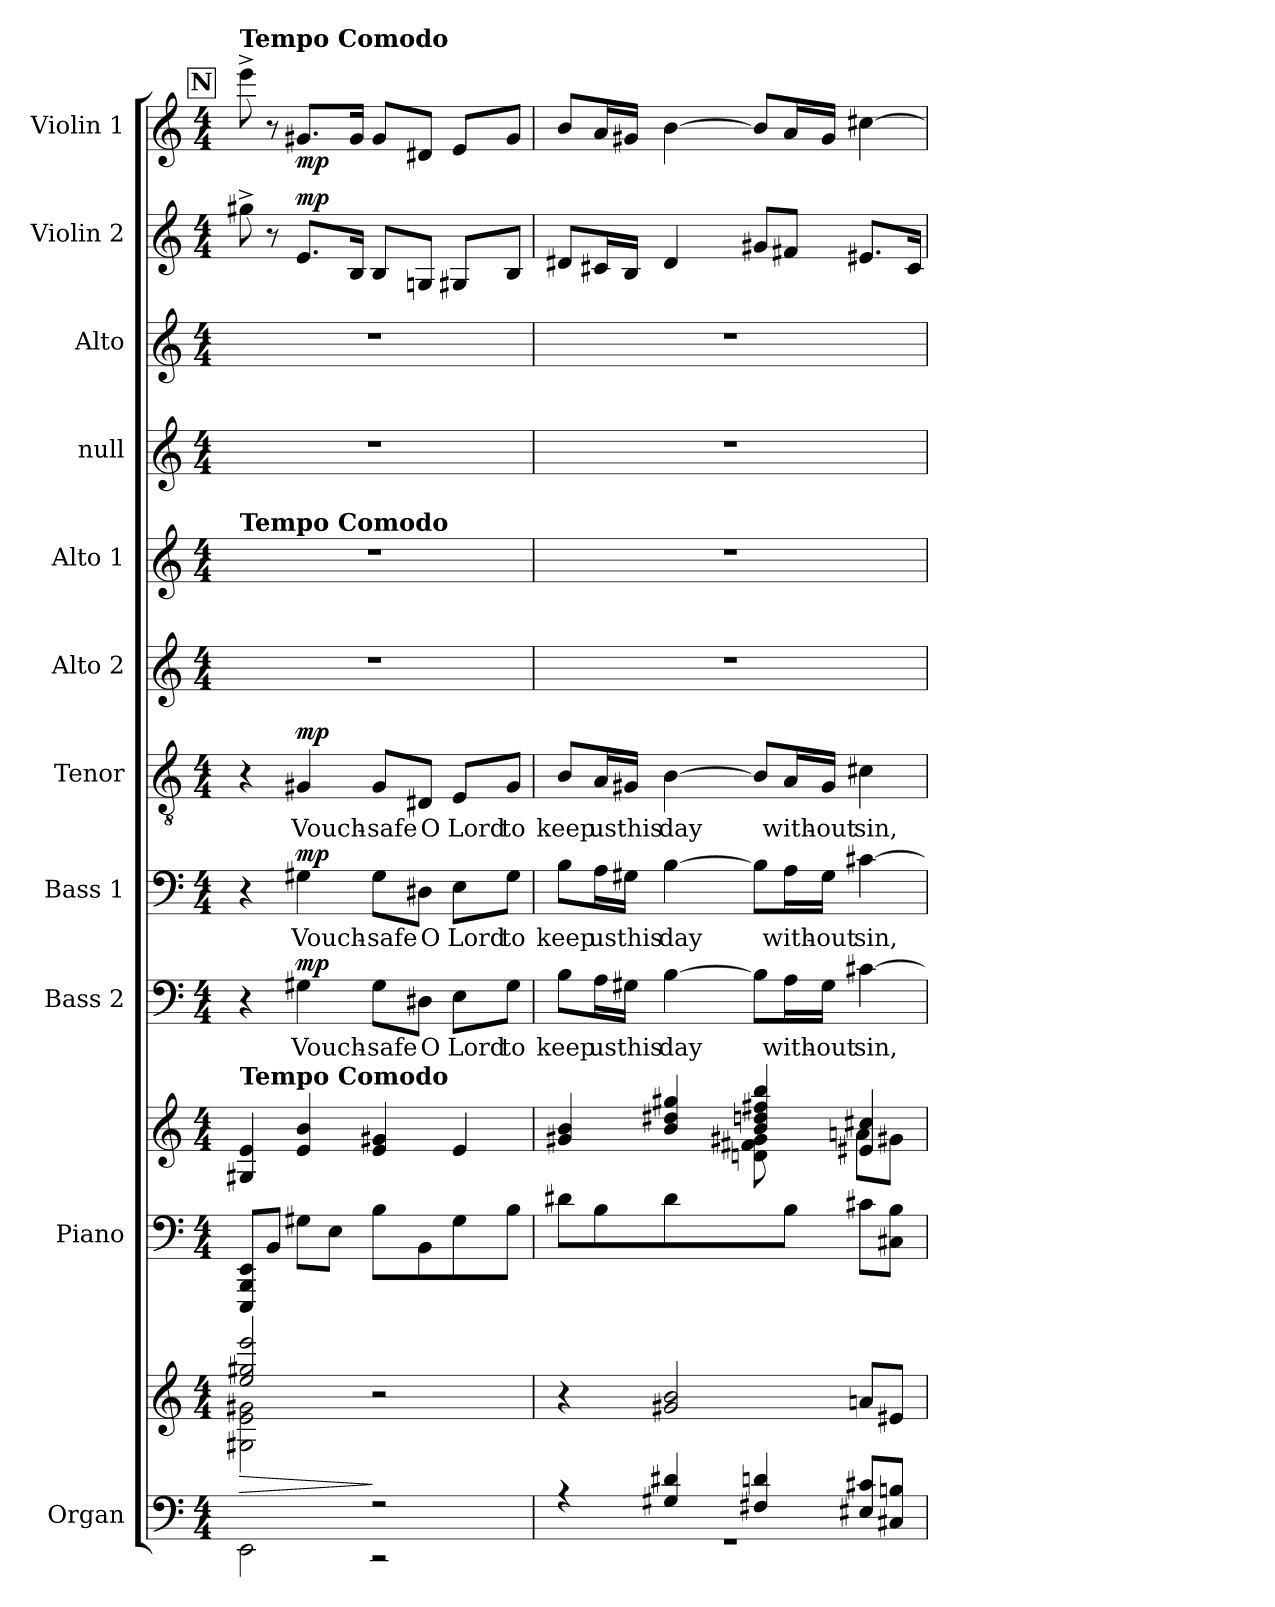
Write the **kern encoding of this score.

**kern	**kern	**dynam	**kern	**kern	**dynam	**kern	**text	**dynam	**kern	**text	**dynam	**kern	**text	**dynam	**kern	**kern	**kern	**kern	**kern	**dynam	**kern	**dynam
*part11	*part11	*part11	*part10	*part10	*part10	*part9	*part9	*part9	*part8	*part8	*part8	*part7	*part7	*part7	*part6	*part5	*part4	*part3	*part2	*part2	*part1	*part1
*staff13	*staff12	*staff12/13	*staff11	*staff10	*staff10/11	*staff9	*staff9	*staff9	*staff8	*staff8	*staff8	*staff7	*staff7	*staff7	*staff6	*staff5	*staff4	*staff3	*staff2	*staff2	*staff1	*staff1
*I"Organ	*	*	*I"Piano	*	*	*I"Bass 2	*	*	*I"Bass 1	*	*	*I"Tenor	*	*	*I"Alto 2	*I"Alto 1	*I"null	*I"Alto	*I"Violin 2	*	*I"Violin 1	*
*I'Org.	*	*	*	*	*	*I'B. 2	*	*	*I'B. 1	*	*	*I'T.	*	*	*I'A. 2	*I'A. 1	*	*	*I'Vln. 2	*	*I'Vln. 1	*
*clefF4	*clefG2	*	*clefF4	*clefG2	*	*clefF4	*	*	*clefF4	*	*	*clefGv2	*	*	*clefG2	*clefG2	*clefG2	*clefG2	*clefG2	*	*clefG2	*
*k[]	*k[]	*	*k[]	*k[]	*	*k[]	*	*	*k[]	*	*	*k[]	*	*	*k[]	*k[]	*k[]	*k[]	*k[]	*	*k[]	*
*M4/4	*M4/4	*	*M4/4	*M4/4	*	*M4/4	*	*	*M4/4	*	*	*M4/4	*	*	*M4/4	*M4/4	*M4/4	*M4/4	*M4/4	*	*M4/4	*
!!LO:REH:place=s1:a:B:fs=14:t=N
=139	=139	=139	=139	=139	=139	=139	=139	=139	=139	=139	=139	=139	=139	=139	=139	=139	=139	=139	=139	=139	=139	=139
*^	*	*	*	*	*	*	*	*	*	*	*	*	*	*	*	*	*	*	*	*	*	*
!	!	!	!	!	!	!	!	!	!	!	!	!	!	!	!	!	!	!	!	!	!	!LO:TX:a:B:t=Tempo Comodo	!
!	!	!	!	!	!	!	!	!	!	!	!	!	!	!	!	!	!LO:TX:a:B:t=Tempo Comodo	!	!	!	!	!	!
!	!	!	!	!	!LO:TX:a:B:t=Tempo Comodo	!	!	!	!	!	!	!	!	!	!	!	!	!	!	!	!	!	!
!	!	!LO:TX:a:B:t=Tempo Comodo	!	!	!	!	!	!	!	!	!	!	!	!	!	!	!	!	!	!	!	!	!
!	!	!	!LO:HP:b	!	!	!LO:DY:b	!	!	!	!	!	!	!	!	!	!	!	!	!	!	!	!	!
*	*	*^	*	*	*	*	*	*	*	*	*	*	*	*	*	*	*	*	*	*	*	*	*
!	!	!	!	!	!	!	!LO:DY:n=1:b	!	!	!	!	!	!	!	!	!	!	!	!	!	!	!	!	!
2ryy	2EE\	2ee/ 2gg#X/ 2eee/	2G#X\ 2e\ 2g#X\	>	8EEE/ 8BBB/ 8EE/L	4G#X/ 4e/	mp other-dynamics	4r	.	.	4r	.	.	4r	.	.	1r	1r	1r	1r	8gg#X^\	.	8eee^\	.
.	.	.	.	.	8BB/J	.	.	.	.	.	.	.	.	.	.	.	.	.	.	.	8r	.	8r	.
!	!	!	!	!	!	!	!	!	!LO:LY:b	!LO:DY:a	!	!LO:LY:b	!LO:DY:a	!	!LO:LY:b	!LO:DY:a	!	!	!	!	!	!LO:DY:a	!	!LO:DY:b
.	.	.	.	.	8G#X\L	4e/ 4b/	.	4G#X\	Vouch-	mp	4G#X\	Vouch-	mp	4G#X/	Vouch-	mp	.	.	.	.	8.e/L	mp	8.g#X/L	mp
.	.	.	.	.	8E\J	.	.	.	.	.	.	.	.	.	.	.	.	.	.	.	.	.	.	.
.	.	.	.	.	.	.	.	.	.	.	.	.	.	.	.	.	.	.	.	.	16B/Jk	.	16g#/Jk	.
!	!	!	!	!	!	!	!	!	!LO:LY:b	!	!	!LO:LY:b	!	!	!LO:LY:b	!	!	!	!	!	!	!	!	!
2r	2r	2r	2ryy	]	8B\L	4e/ 4g#X/	.	8G#\L	-safe	.	8G#\L	-safe	.	8G#/L	-safe	.	.	.	.	.	8B/L	.	8g#/L	.
!	!	!	!	!	!	!	!	!	!LO:LY:b	!	!	!LO:LY:b	!	!	!LO:LY:b	!	!	!	!	!	!	!	!	!
.	.	.	.	.	8BB\	.	.	8D#X\J	O	.	8D#X\J	O	.	8D#X/J	O	.	.	.	.	.	8Gn/J	.	8d#X/J	.
!	!	!	!	!	!	!	!	!	!LO:LY:b	!	!	!LO:LY:b	!	!	!LO:LY:b	!	!	!	!	!	!	!	!	!
.	.	.	.	.	8G#\	4e/	.	8E\L	Lord	.	8E\L	Lord	.	8E/L	Lord	.	.	.	.	.	8G#X/L	.	8e/L	.
!	!	!	!	!	!	!	!	!	!LO:LY:b	!	!	!LO:LY:b	!	!	!LO:LY:b	!	!	!	!	!	!	!	!	!
.	.	.	.	.	8B\J	.	.	8G#\J	to	.	8G#\J	to	.	8G#/J	to	.	.	.	.	.	8B/J	.	8g#/J	.
*	*	*v	*v	*	*	*	*	*	*	*	*	*	*	*	*	*	*	*	*	*	*	*	*	*
=140	=140	=140	=140	=140	=140	=140	=140	=140	=140	=140	=140	=140	=140	=140	=140	=140	=140	=140	=140	=140	=140	=140	=140
*	*	*	*	*	*^	*	*	*	*	*	*	*	*	*	*	*	*	*	*	*	*	*	*
*	*	*	*	*	*	*^	*	*	*	*	*	*	*	*	*	*	*	*	*	*	*	*	*	*
!	!	!	!	!	!	!	!	!	!	!LO:LY:b	!	!	!LO:LY:b	!	!	!LO:LY:b	!	!	!	!	!	!	!	!	!
4r	1r	4r	.	8d#X\L	4g#X/ 4b/	2.ryy	4.ryy	.	8B\L	keep	.	8B\L	keep	.	8B/L	keep	.	1r	1r	1r	1r	8d#X/L	.	8b/L	.
!	!	!	!	!	!	!	!	!	!	!LO:LY:b	!	!	!LO:LY:b	!	!	!LO:LY:b	!	!	!	!	!	!	!	!	!
.	.	.	.	8B\	.	.	.	.	16A\L	us	.	16A\L	us	.	16A/L	us	.	.	.	.	.	16c#X/L	.	16a/L	.
!	!	!	!	!	!	!	!	!	!	!LO:LY:b	!	!	!LO:LY:b	!	!	!LO:LY:b	!	!	!	!	!	!	!	!	!
.	.	.	.	.	.	.	.	.	16G#X\JJ	this	.	16G#X\JJ	this	.	16G#X/JJ	this	.	.	.	.	.	16B/JJ	.	16g#X/JJ	.
!	!	!	!	!	!	!	!	!	!	!LO:LY:b	!	!	!LO:LY:b	!	!	!LO:LY:b	!	!	!	!	!	!	!	!	!
4G#X/ 4d#X/	.	2g#X/ 2b/	.	8d#\	4b/ 4dd#X/ 4gg#X/	.	.	.	[4B\	day	.	[4B\	day	.	[4B\	day	.	.	.	.	.	4d#/	.	[4b\	.
.	.	.	.	4ryy	.	.	8g#X\J	.	.	.	.	.	.	.	.	.	.	.	.	.	.	.	.	.	.
4F#X/ 4dn/	.	.	.	.	4b/ 4ddn/ 4ff#X/ 4bb/	.	8dn\ 8f#X\ 8g#X\L	.	8B\L]	.	.	8B\L]	.	.	8B/L]	.	.	.	.	.	.	8g#X/L	.	8b/L]	.
!	!	!	!	!	!	!	!	!	!	!LO:LY:b	!	!	!LO:LY:b	!	!	!LO:LY:b	!	!	!	!	!	!	!	!	!
.	.	.	.	8B\J	.	.	4.ryy	.	16A\L	with-	.	16A\L	with-	.	16A/L	with-	.	.	.	.	.	8f#X/J	.	16a/L	.
!	!	!	!	!	!	!	!	!	!	!LO:LY:b	!	!	!LO:LY:b	!	!	!LO:LY:b	!	!	!	!	!	!	!	!	!
.	.	.	.	.	.	.	.	.	16G#\JJ	-out	.	16G#\JJ	-out	.	16G#/JJ	-out	.	.	.	.	.	.	.	16g#/JJ	.
!	!	!	!	!	!	!	!	!	!	!LO:LY:b	!	!	!LO:LY:b	!	!	!LO:LY:b	!	!	!	!	!	!	!	!	!
8E#X/ 8c#X/L	.	8an/L	.	8c#X\L	4e#X/ 4cc#X/	8an\L	.	.	[4c#X\	sin,	.	[4c#X\	sin,	.	4c#X\	sin,	.	.	.	.	.	8.e#X/L	.	[4cc#X\	.
8C#X/ 8Bn/J	.	8e#X/J	.	8C#X\ 8B\J	.	8g#X\J	.	.	.	.	.	.	.	.	.	.	.	.	.	.	.	.	.	.	.
.	.	.	.	.	.	.	.	.	.	.	.	.	.	.	.	.	.	.	.	.	.	16c#i/Jk	.	.	.
*v	*v	*	*	*	*v	*v	*v	*	*	*	*	*	*	*	*	*	*	*	*	*	*	*	*	*	*
=	=	=	=	=	=	=	=	=	=	=	=	=	=	=	=	=	=	=	=	=	=	=
*-	*-	*-	*-	*-	*-	*-	*-	*-	*-	*-	*-	*-	*-	*-	*-	*-	*-	*-	*-	*-	*-	*-
